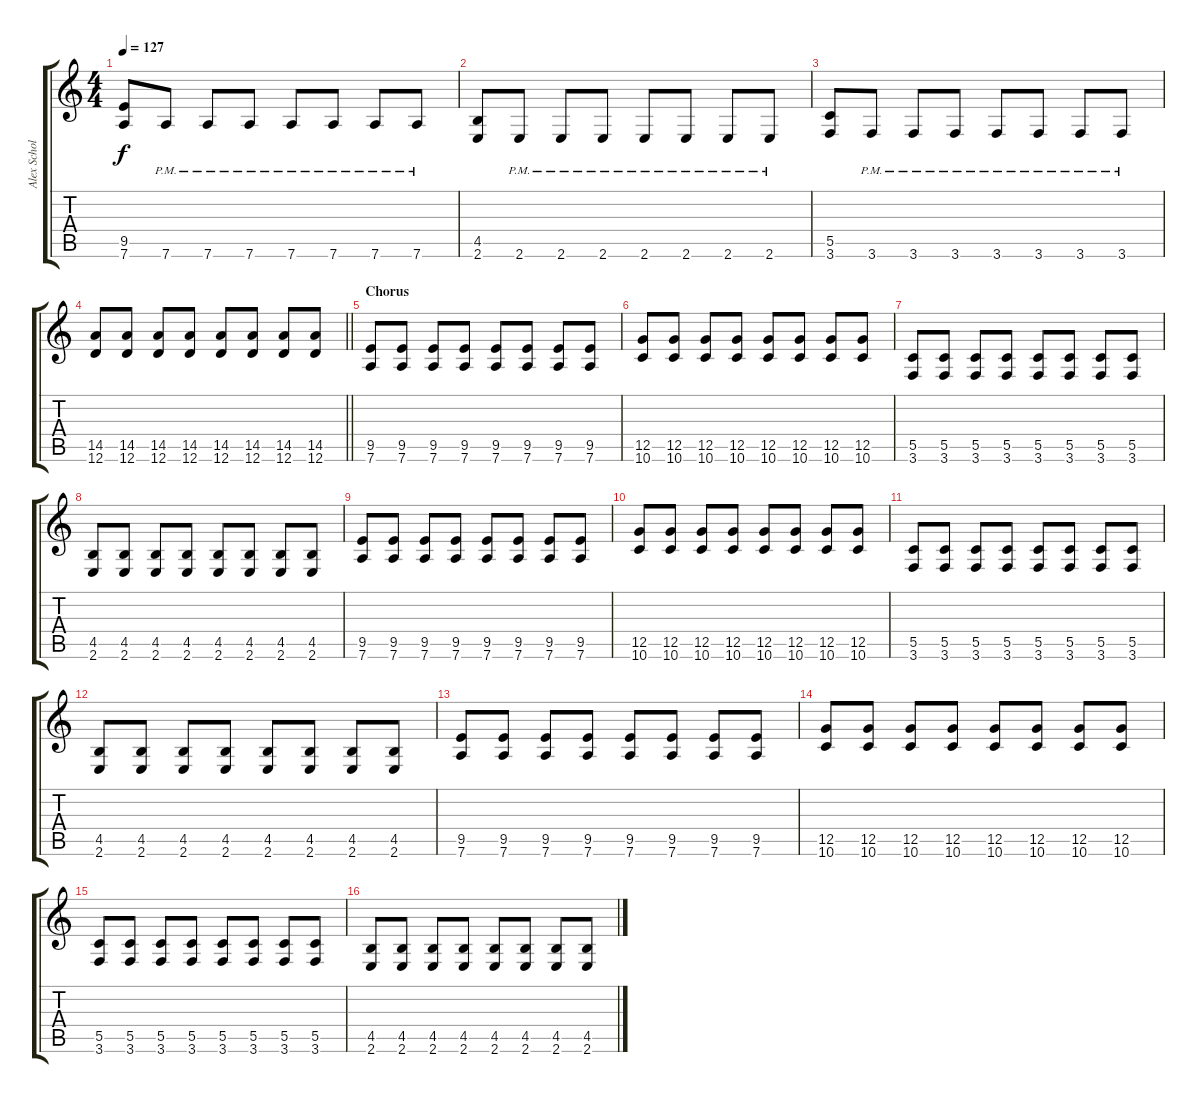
\track ("Alex Scholpp " "Alex Schol") {instrument distortionguitar}
\staff {score tabs}
\tuning (D4 A3 F3 C3 G2 D2) {hide}
\ts (4 4)
\tempo 127
\clef g2
\ks c
(9.5 7.6).8{dy f} 7.6{pm}.8 7.6{pm}.8 7.6{pm}.8 7.6{pm}.8 7.6{pm}.8 7.6{pm}.8 7.6{pm}.8 |
(4.5 2.6).8 2.6{pm}.8 2.6{pm}.8 2.6{pm}.8 2.6{pm}.8 2.6{pm}.8 2.6{pm}.8 2.6{pm}.8 |
(5.5 3.6).8 3.6{pm}.8 3.6{pm}.8 3.6{pm}.8 3.6{pm}.8 3.6{pm}.8 3.6{pm}.8 3.6{pm}.8 |
\barLineRight lightlight
(14.5 12.6).8 (14.5 12.6).8 (14.5 12.6).8 (14.5 12.6).8 (14.5 12.6).8 (14.5 12.6).8 (14.5 12.6).8 (14.5 12.6).8 |
\section ("" "Chorus")
(9.5 7.6).8 (9.5 7.6).8 (9.5 7.6).8 (9.5 7.6).8 (9.5 7.6).8 (9.5 7.6).8 (9.5 7.6).8 (9.5 7.6).8 |
(12.5 10.6).8 (12.5 10.6).8 (12.5 10.6).8 (12.5 10.6).8 (12.5 10.6).8 (12.5 10.6).8 (12.5 10.6).8 (12.5 10.6).8 |
(5.5 3.6).8 (5.5 3.6).8 (5.5 3.6).8 (5.5 3.6).8 (5.5 3.6).8 (5.5 3.6).8 (5.5 3.6).8 (5.5 3.6).8 |
(4.5 2.6).8 (4.5 2.6).8 (4.5 2.6).8 (4.5 2.6).8 (4.5 2.6).8 (4.5 2.6).8 (4.5 2.6).8 (4.5 2.6).8 |
(9.5 7.6).8 (9.5 7.6).8 (9.5 7.6).8 (9.5 7.6).8 (9.5 7.6).8 (9.5 7.6).8 (9.5 7.6).8 (9.5 7.6).8 |
(12.5 10.6).8 (12.5 10.6).8 (12.5 10.6).8 (12.5 10.6).8 (12.5 10.6).8 (12.5 10.6).8 (12.5 10.6).8 (12.5 10.6).8 |
(5.5 3.6).8 (5.5 3.6).8 (5.5 3.6).8 (5.5 3.6).8 (5.5 3.6).8 (5.5 3.6).8 (5.5 3.6).8 (5.5 3.6).8 |
(4.5 2.6).8 (4.5 2.6).8 (4.5 2.6).8 (4.5 2.6).8 (4.5 2.6).8 (4.5 2.6).8 (4.5 2.6).8 (4.5 2.6).8 |
(9.5 7.6).8 (9.5 7.6).8 (9.5 7.6).8 (9.5 7.6).8 (9.5 7.6).8 (9.5 7.6).8 (9.5 7.6).8 (9.5 7.6).8 |
(12.5 10.6).8 (12.5 10.6).8 (12.5 10.6).8 (12.5 10.6).8 (12.5 10.6).8 (12.5 10.6).8 (12.5 10.6).8 (12.5 10.6).8 |
(5.5 3.6).8 (5.5 3.6).8 (5.5 3.6).8 (5.5 3.6).8 (5.5 3.6).8 (5.5 3.6).8 (5.5 3.6).8 (5.5 3.6).8 |
(4.5 2.6).8 (4.5 2.6).8 (4.5 2.6).8 (4.5 2.6).8 (4.5 2.6).8 (4.5 2.6).8 (4.5 2.6).8 (4.5 2.6).8
